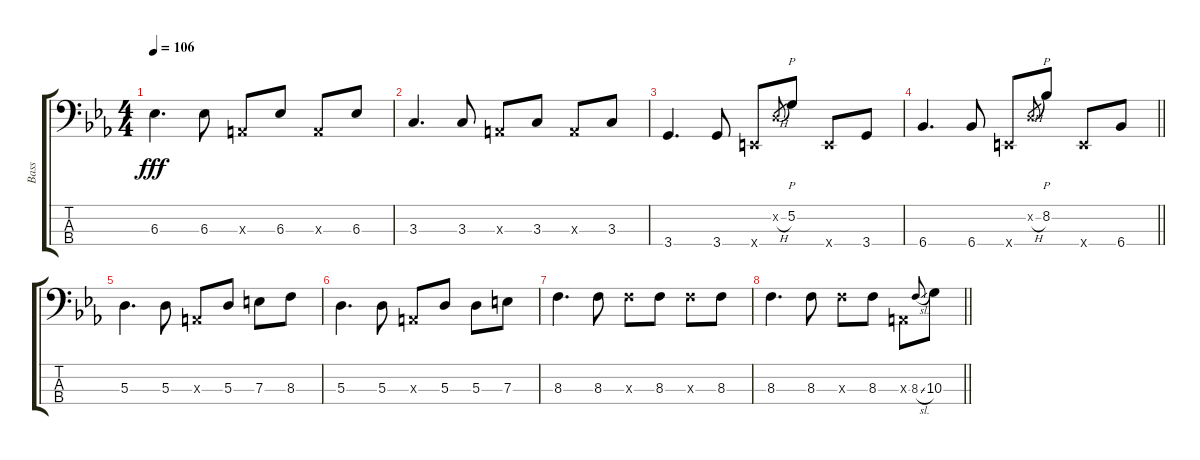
\track ("Bass" "Bass") {instrument electricbassfinger}
\staff {score tabs}
\tuning (G2 D2 A1 E1) {hide}
\ts (4 4)
\tempo 106
\clef f4
\ks eb
6.3.4{d dy fff} 6.3.8 0.3{x}.8 6.3.8 0.3{x}.8 6.3.8 |
3.3.4{d} 3.3.8 0.3{x}.8 3.3.8 0.3{x}.8 3.3.8 |
3.4.4{d} 3.4.8 0.4{x}.8 0.2{h x}.8{gr} 5.2.8{p} 0.4{x}.8 3.4.8 |
\barLineRight lightlight
6.4.4{d} 6.4.8 0.4{x}.8 0.2{h x}.8{gr} 8.2.8{p} 0.4{x}.8 6.4.8 |
5.3.4{d} 5.3.8 0.3{x}.8 5.3.8 7.3.8 8.3.8 |
5.3.4{d} 5.3.8 0.3{x}.8 5.3.8 5.3.8 7.3.8 |
8.3.4{d} 8.3.8 8.3{x}.8 8.3.8 8.3{x}.8 8.3.8 |
\barLineRight lightlight
8.3.4{d} 8.3.8 8.3{x}.8 8.3.8 0.3{x}.8 8.3{sl}.8{gr onbeat} 10.3.8
